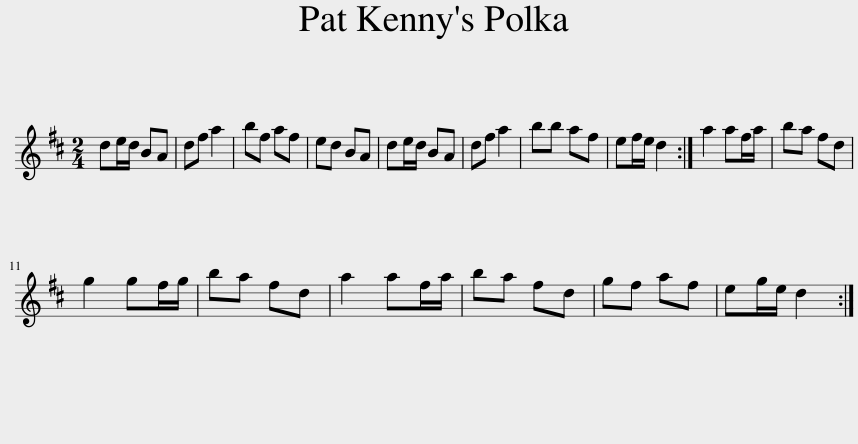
X:1
L:1/8
M:2/4
I:linebreak $
K:D
V:1 treble
V:1
 de/d/ BA | df a2 | bf af | ed BA | de/d/ BA | %5
 df a2 | bb af | ef/e/ d2 :| a2 af/a/ | ba fd |$ %10
 g2 gf/g/ | ba fd | a2 af/a/ | ba fd | gf af | %15
 eg/e/ d2 :| %16
